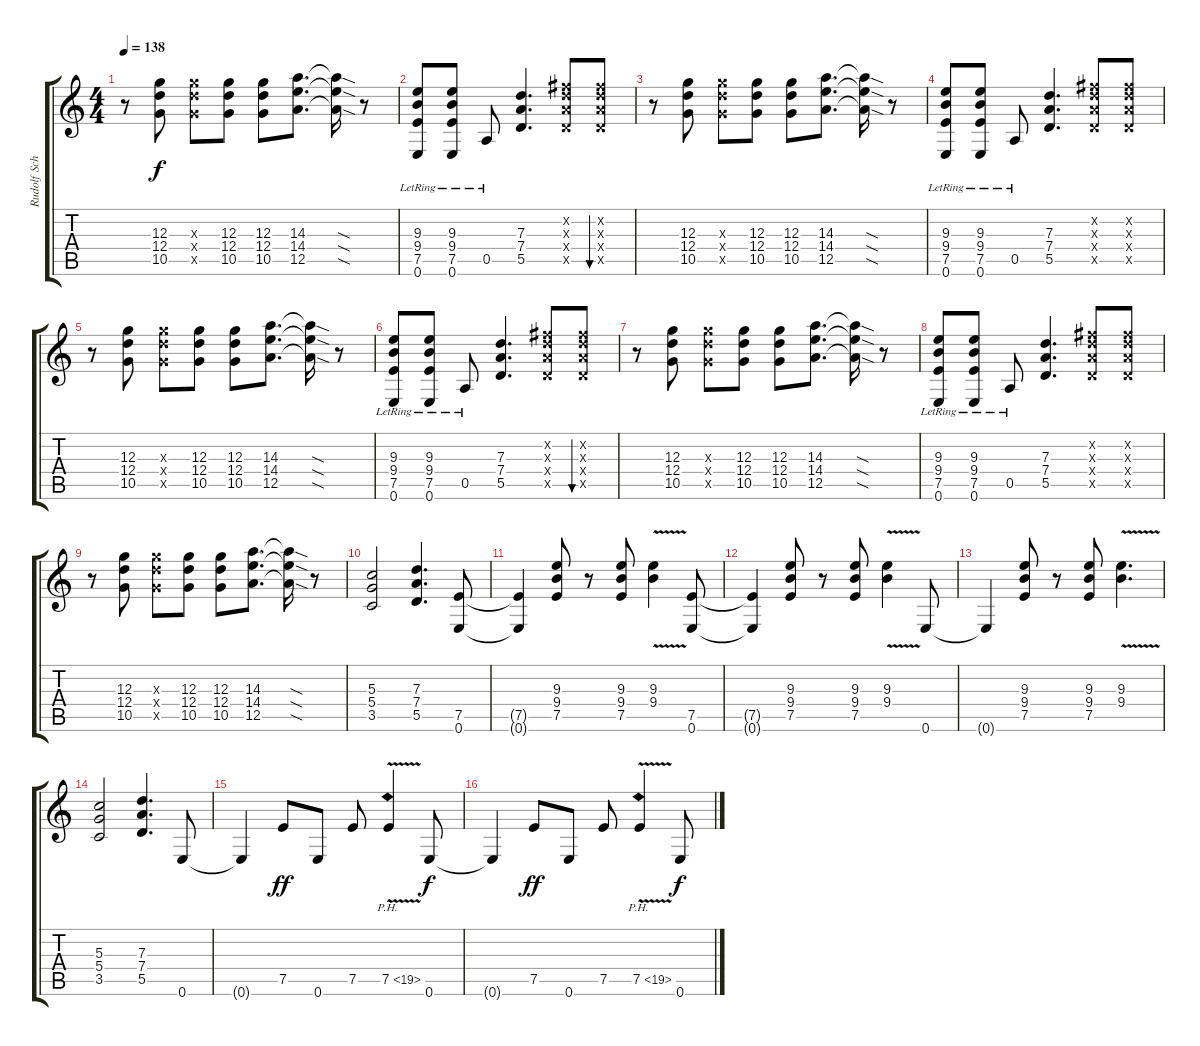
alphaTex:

\track ("Rudolf Schenker Guitar II" "Rudolf Sch") {instrument overdrivenguitar}
\staff {score tabs}
\tuning (E4 B3 G3 D3 A2 E2) {hide}
\ts (4 4)
\tempo 138
\clef g2
\ks c
r.8{dy f} (12.3 12.4 10.5).8 (12.3{x} 12.4{x} 10.5{x}).8 (12.3 12.4 10.5).8 (12.3 12.4 10.5).8 (14.3 14.4 12.5).8{d} (14.3{sod t} 14.4{sod t} 12.5{sod t}).16 r.8 |
(9.3{lr} 9.4{lr} 7.5{lr} 0.6).8 (9.3{lr} 9.4{lr} 7.5{lr} 0.6).8 0.5{lr}.8 (7.3 7.4 5.5).4{d} (7.2{x} 7.3{x} 7.4{x} 5.5{x}).8 (7.2{x} 7.3{x} 7.4{x} 5.5{x}).8{bu 60} |
r.8 (12.3 12.4 10.5).8 (12.3{x} 12.4{x} 10.5{x}).8 (12.3 12.4 10.5).8 (12.3 12.4 10.5).8 (14.3 14.4 12.5).8{d} (14.3{sod t} 14.4{sod t} 12.5{sod t}).16 r.8 |
(9.3{lr} 9.4{lr} 7.5{lr} 0.6).8 (9.3{lr} 9.4{lr} 7.5{lr} 0.6).8 0.5{lr}.8 (7.3 7.4 5.5).4{d} (7.2{x} 7.3{x} 7.4{x} 5.5{x}).8 (7.2{x} 7.3{x} 7.4{x} 5.5{x}).8 |
r.8 (12.3 12.4 10.5).8 (12.3{x} 12.4{x} 10.5{x}).8 (12.3 12.4 10.5).8 (12.3 12.4 10.5).8 (14.3 14.4 12.5).8{d} (14.3{sod t} 14.4{sod t} 12.5{sod t}).16 r.8 |
(9.3{lr} 9.4{lr} 7.5{lr} 0.6).8 (9.3{lr} 9.4{lr} 7.5{lr} 0.6).8 0.5{lr}.8 (7.3 7.4 5.5).4{d} (7.2{x} 7.3{x} 7.4{x} 5.5{x}).8 (7.2{x} 7.3{x} 7.4{x} 5.5{x}).8{bu 60} |
r.8 (12.3 12.4 10.5).8 (12.3{x} 12.4{x} 10.5{x}).8 (12.3 12.4 10.5).8 (12.3 12.4 10.5).8 (14.3 14.4 12.5).8{d} (14.3{sod t} 14.4{sod t} 12.5{sod t}).16 r.8 |
(9.3{lr} 9.4{lr} 7.5{lr} 0.6).8 (9.3{lr} 9.4{lr} 7.5{lr} 0.6).8 0.5{lr}.8 (7.3 7.4 5.5).4{d} (7.2{x} 7.3{x} 7.4{x} 5.5{x}).8 (7.2{x} 7.3{x} 7.4{x} 5.5{x}).8 |
r.8 (12.3 12.4 10.5).8 (12.3{x} 12.4{x} 10.5{x}).8 (12.3 12.4 10.5).8 (12.3 12.4 10.5).8 (14.3 14.4 12.5).8{d} (14.3{sod t} 14.4{sod t} 12.5{sod t}).16 r.8 |
(5.3 5.4 3.5).2 (7.3 7.4 5.5).4{d} (7.5 0.6).8 |
(7.5{t} 0.6{t}).4 (9.3 9.4 7.5).8 r.8 (9.3 9.4 7.5).8 (9.3 9.4{v}).4 (7.5 0.6).8 |
(7.5{t} 0.6{t}).4 (9.3 9.4 7.5).8 r.8 (9.3 9.4 7.5).8 (9.3 9.4{v}).4 0.6.8 |
0.6{t}.4 (9.3 9.4 7.5).8 r.8 (9.3 9.4 7.5).8 (9.3 9.4{v}).4{d} |
(5.3 5.4 3.5).2 (7.3 7.4 5.5).4{d} 0.6.8 |
0.6{t}.4 7.5.8{dy ff} 0.6.8 7.5.8 7.5{ph 12 v}.4 0.6.8{dy f} |
0.6{t}.4 7.5.8{dy ff} 0.6.8 7.5.8 7.5{ph 12 v}.4 0.6.8{dy f}
